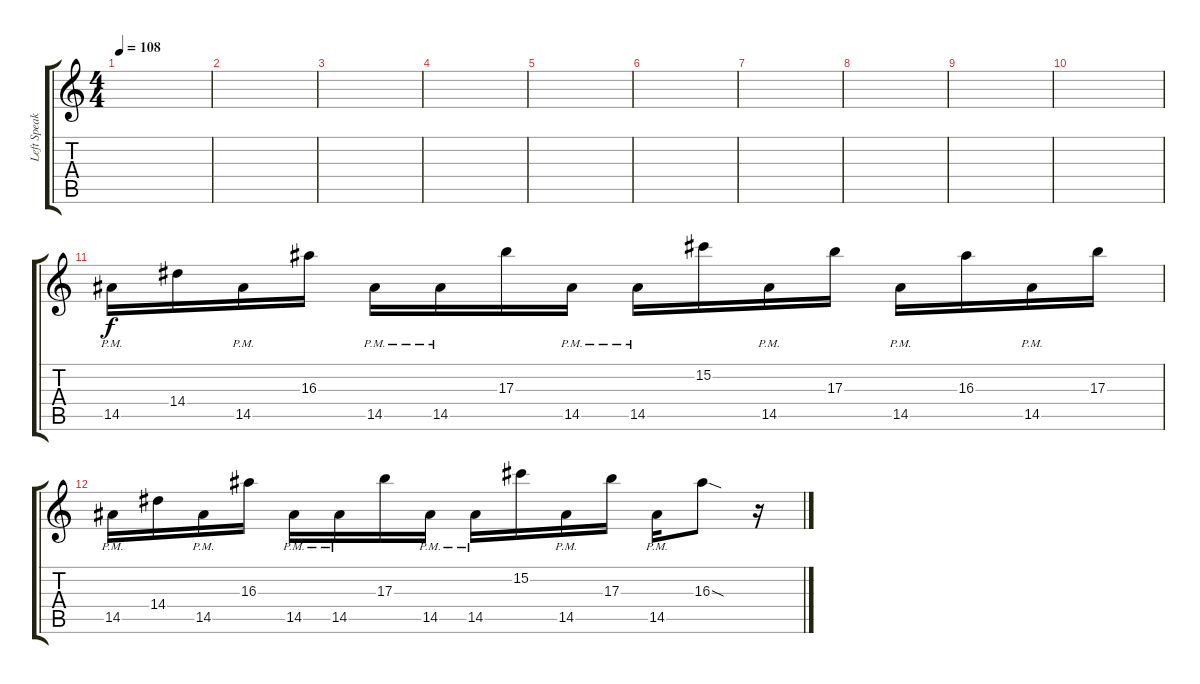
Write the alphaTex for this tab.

\track ("Left Speaker 2" "Left Speak") {instrument distortionguitar}
\staff {score tabs}
\tuning (Eb4 Bb3 Gb3 Db3 Ab2 Eb2) {hide}
\ts (4 4)
\tempo 108
\clef g2
\ks c
|
|
|
|
|
|
|
|
|
|
14.5{pm}.16 14.4.16 14.5{pm}.16 16.3.16 14.5{pm}.16 14.5{pm}.16 17.3.16 14.5{pm}.16 14.5{pm}.16 15.2.16 14.5{pm}.16 17.3.16 14.5{pm}.16 16.3.16 14.5{pm}.16 17.3.16 |
14.5{pm}.16 14.4.16 14.5{pm}.16 16.3.16 14.5{pm}.16 14.5{pm}.16 17.3.16 14.5{pm}.16 14.5{pm}.16 15.2.16 14.5{pm}.16 17.3.16 14.5{pm}.16 16.3{sod}.8 r.16
